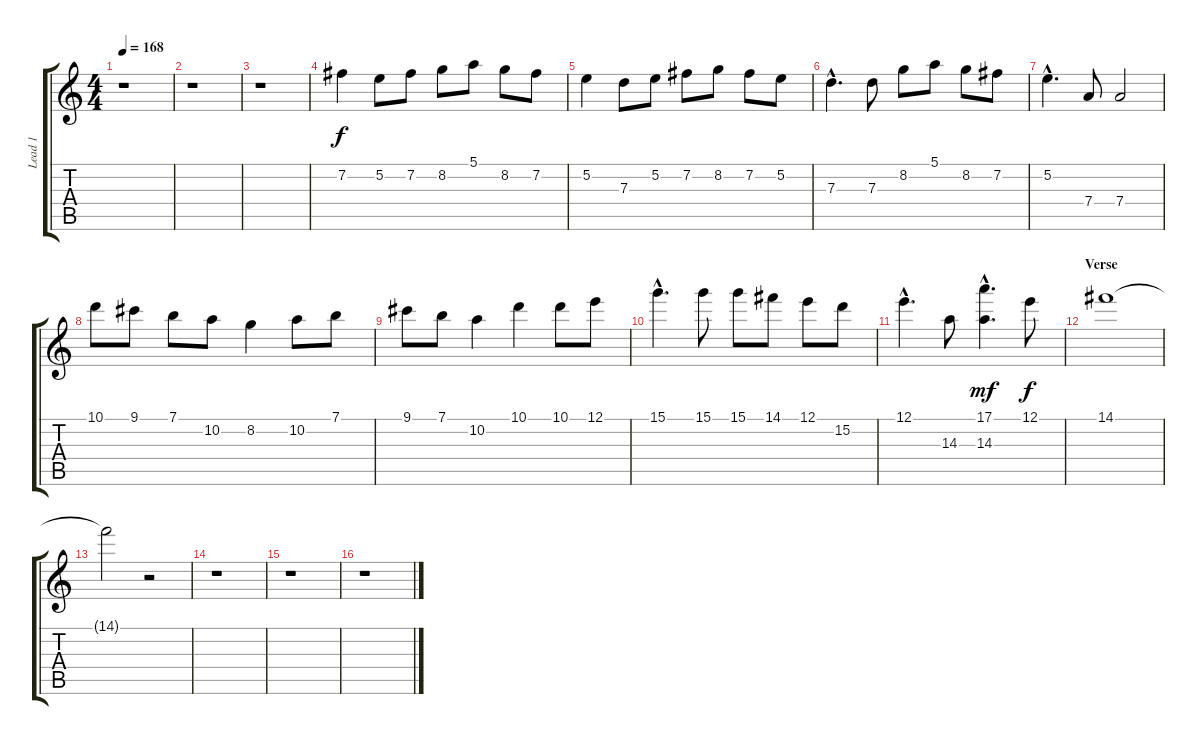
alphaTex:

\track ("Lead 1" "Lead 1") {instrument overdrivenguitar}
\staff {score tabs}
\tuning (E4 B3 G3 D3 A2 E2) {hide}
\ts (4 4)
\tempo 168
\clef g2
\ks c
r.1{dy f} |
r.1 |
r.1 |
\section ("" "")
7.2.4{volume 13} 5.2.8 7.2.8 8.2.8 5.1.8 8.2.8 7.2.8 |
5.2.4 7.3.8 5.2.8 7.2.8 8.2.8 7.2.8 5.2.8 |
7.3{hac}.4{d} 7.3.8 8.2.8 5.1.8 8.2.8 7.2.8 |
5.2{hac}.4{d} 7.4.8 7.4.2 |
10.1.8 9.1.8 7.1.8 10.2.8 8.2.4 10.2.8 7.1.8 |
9.1.8 7.1.8 10.2.4 10.1.4 10.1.8 12.1.8 |
15.1{hac}.4{d} 15.1.8 15.1.8 14.1.8 12.1.8 15.2.8 |
12.1{hac}.4{d} 14.3.8 (17.1{hac} 14.3{hac}).4{d dy mf} 12.1.8{dy f} |
\section ("" "Verse")
14.1.1{volume 0} |
14.1{t}.2 r.2 |
r.1 |
r.1 |
r.1
